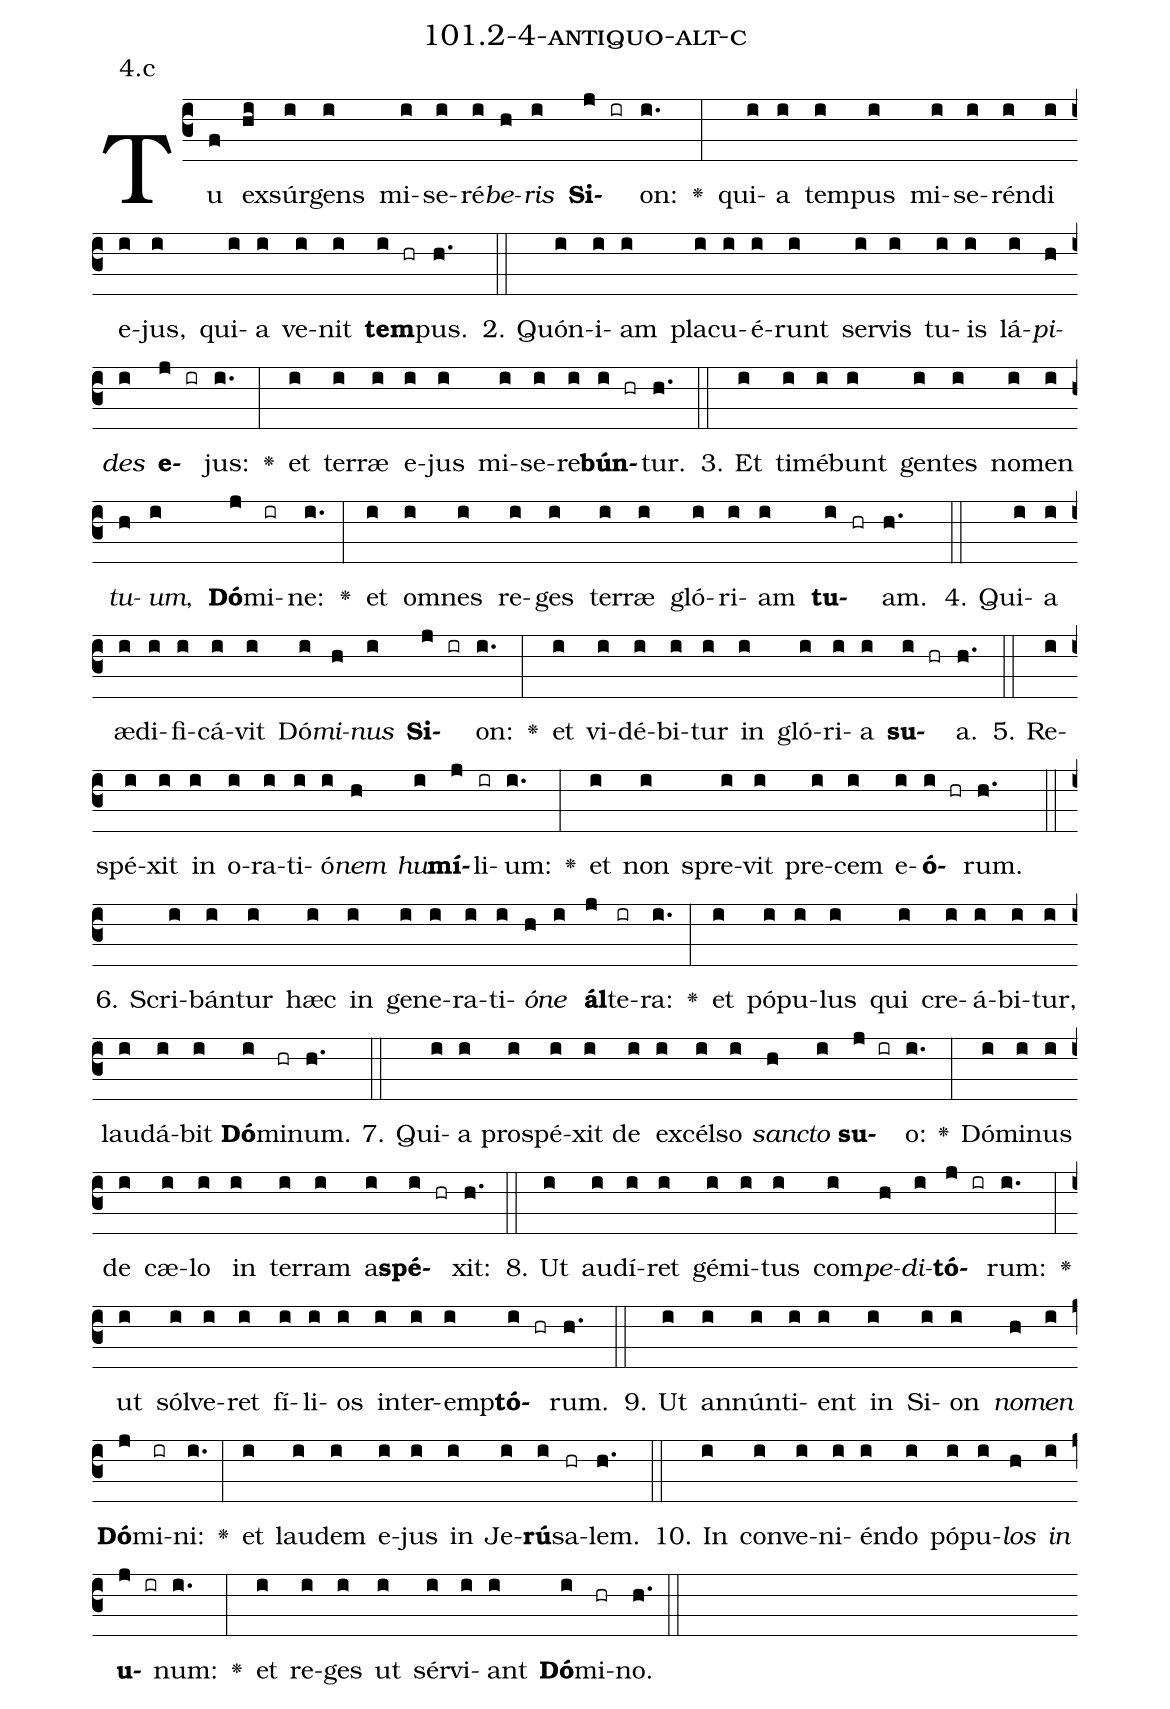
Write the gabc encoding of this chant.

name: 101.2-4-antiquo-alt-c;
annotation: 4.c;
%%
(c3)Tu(f) ex(hi)súr(i)gens(i) mi(i)se(i)ré(i)<i>be</i>(h)<i>ris</i>(i) <b>Si</b>(j ir)on:(i.) <v>\greheightstar</v>(:) qui(i)a(i) tem(i)pus(i) mi(i)se(i)rén(i)di(i) e(i)jus,(i) qui(i)a(i) ve(i)nit(i) <b>tem</b>(i hr)pus.(h.) (::)
2. Quón(i)i(i)am(i) pla(i)cu(i)é(i)runt(i) ser(i)vis(i) tu(i)is(i) lá(i)<i>pi</i>(h)<i>des</i>(i) <b>e</b>(j ir)jus:(i.) <v>\greheightstar</v>(:) et(i) ter(i)ræ(i) e(i)jus(i) mi(i)se(i)re(i)<b>bún</b>(i hr)tur.(h.) (::)
3. Et(i) ti(i)mé(i)bunt(i) gen(i)tes(i) no(i)men(i) <i>tu</i>(h)<i>um</i>,(i) <b>Dó</b>(j)mi(ir)ne:(i.) <v>\greheightstar</v>(:) et(i) om(i)nes(i) re(i)ges(i) ter(i)ræ(i) gló(i)ri(i)am(i) <b>tu</b>(i hr)am.(h.) (::)
4. Qui(i)a(i) æ(i)di(i)fi(i)cá(i)vit(i) Dó(i)<i>mi</i>(h)<i>nus</i>(i) <b>Si</b>(j ir)on:(i.) <v>\greheightstar</v>(:) et(i) vi(i)dé(i)bi(i)tur(i) in(i) gló(i)ri(i)a(i) <b>su</b>(i hr)a.(h.) (::)
5. Re(i)spé(i)xit(i) in(i) o(i)ra(i)ti(i)ó(i)<i>nem</i>(h) <i>hu</i>(i)<b>mí</b>(j)li(ir)um:(i.) <v>\greheightstar</v>(:) et(i) non(i) spre(i)vit(i) pre(i)cem(i) e(i)<b>ó</b>(i hr)rum.(h.) (::)
6. Scri(i)bán(i)tur(i) hæc(i) in(i) ge(i)ne(i)ra(i)ti(i)<i>ó</i>(h)<i>ne</i>(i) <b>ál</b>(j)te(ir)ra:(i.) <v>\greheightstar</v>(:) et(i) pó(i)pu(i)lus(i) qui(i) cre(i)á(i)bi(i)tur,(i) lau(i)dá(i)bit(i) <b>Dó</b>(i)mi(hr)num.(h.) (::)
7. Qui(i)a(i) pro(i)spé(i)xit(i) de(i) ex(i)cél(i)so(i) <i>sanc</i>(h)<i>to</i>(i) <b>su</b>(j ir)o:(i.) <v>\greheightstar</v>(:) Dó(i)mi(i)nus(i) de(i) cæ(i)lo(i) in(i) ter(i)ram(i) a(i)<b>spé</b>(i hr)xit:(h.) (::)
8. Ut(i) au(i)dí(i)ret(i) gé(i)mi(i)tus(i) com(i)<i>pe</i>(h)<i>di</i>(i)<b>tó</b>(j ir)rum:(i.) <v>\greheightstar</v>(:) ut(i) sól(i)ve(i)ret(i) fí(i)li(i)os(i) in(i)ter(i)emp(i)<b>tó</b>(i hr)rum.(h.) (::)
9. Ut(i) an(i)nún(i)ti(i)ent(i) in(i) Si(i)on(i) <i>no</i>(h)<i>men</i>(i) <b>Dó</b>(j)mi(ir)ni:(i.) <v>\greheightstar</v>(:) et(i) lau(i)dem(i) e(i)jus(i) in(i) Je(i)<b>rú</b>(i)sa(hr)lem.(h.) (::)
10. In(i) con(i)ve(i)ni(i)én(i)do(i) pó(i)pu(i)<i>los</i>(h) <i>in</i>(i) <b>u</b>(j ir)num:(i.) <v>\greheightstar</v>(:) et(i) re(i)ges(i) ut(i) sér(i)vi(i)ant(i) <b>Dó</b>(i)mi(hr)no.(h.) (::)
